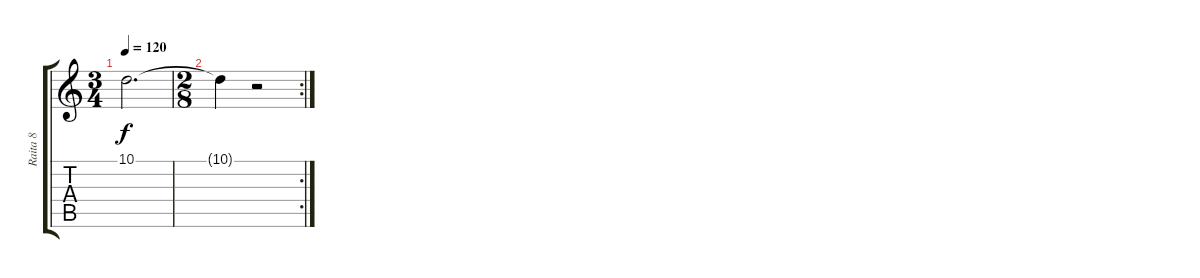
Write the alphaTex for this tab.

\track ("Raita 8" "Raita 8") {instrument lead2sawtooth}
\staff {score tabs}
\tuning (E4 B3 G3 D3 A2 E2) {hide}
\ts (3 4)
\tempo 120
\clef g2
\ks c
10.1{t}.2{d dy f} |
\rc 2
\ts (2 8)
10.1{t}.4 r.2
